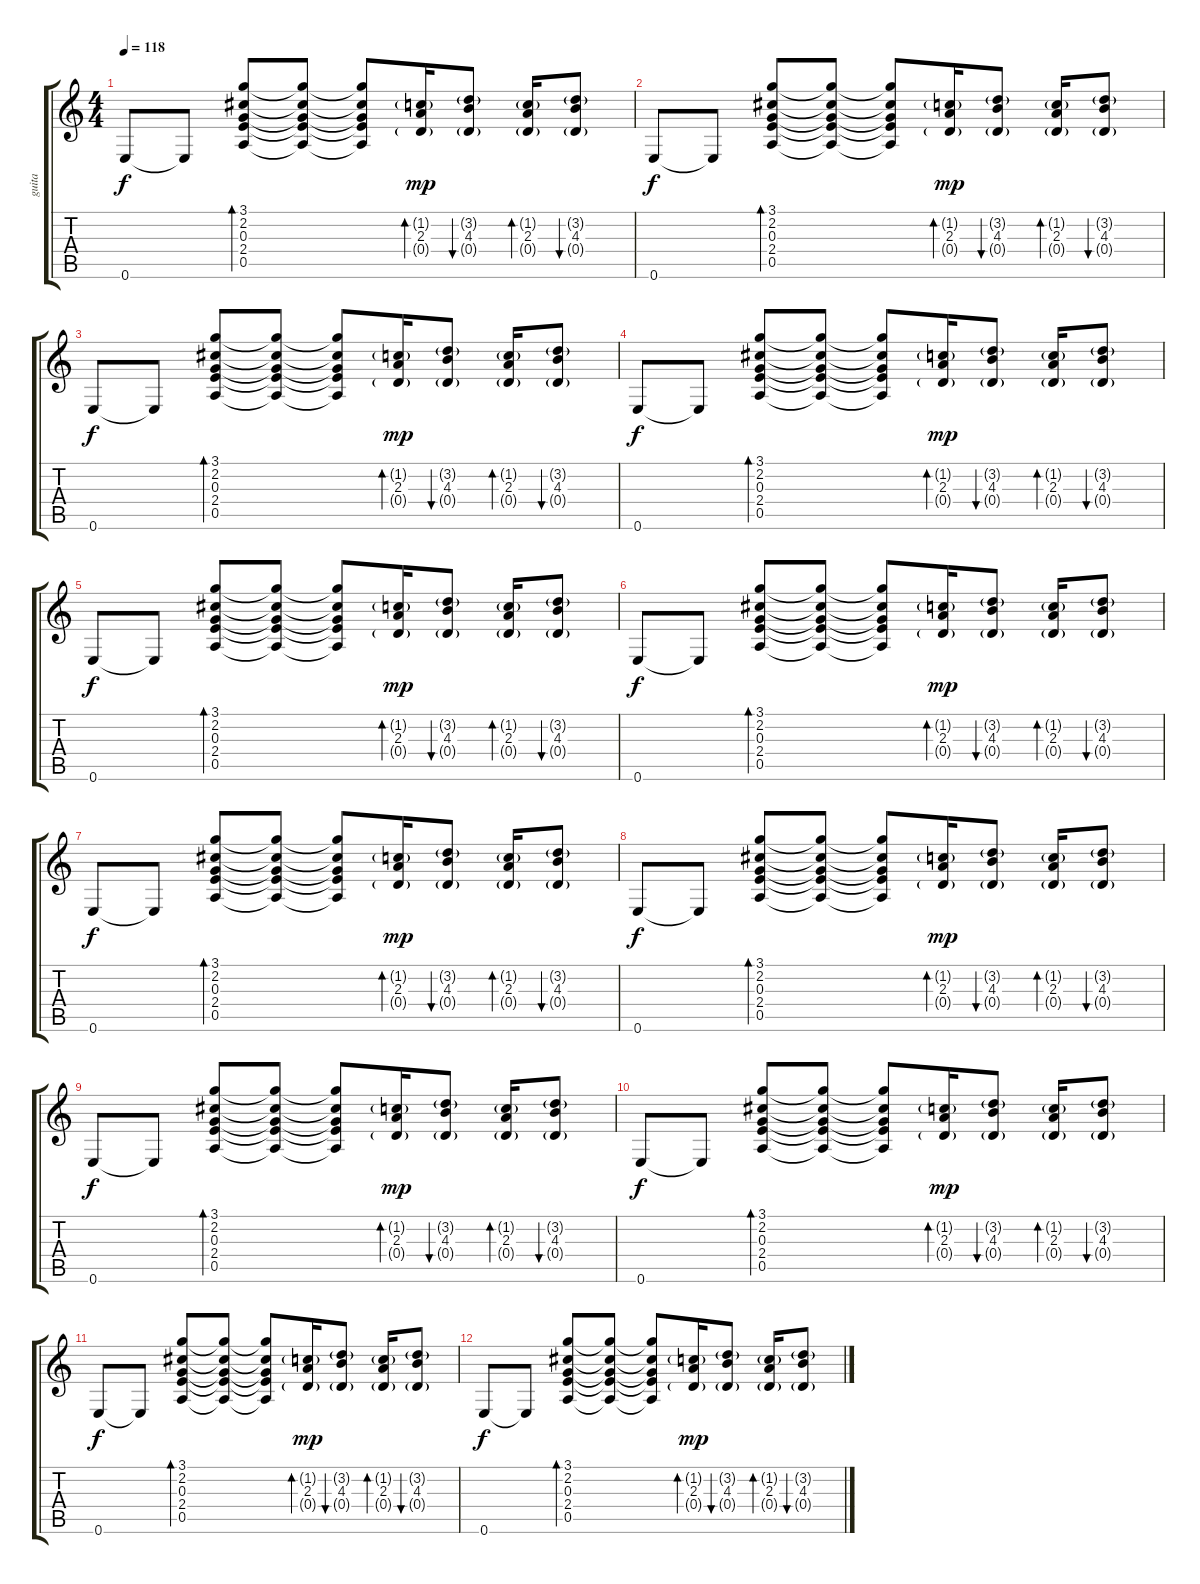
\track ("guita" "guita") {instrument acousticguitarsteel}
\staff {score tabs}
\tuning (E4 B3 G3 D3 A2 E2) {hide}
\ts (4 4)
\tempo 118
\clef g2
\ks c
0.6.8{dy f} 0.6{t}.8 (3.1 2.2 0.3 2.4 0.5).8{bd 30} (3.1{t} 2.2{t} 0.3{t} 2.4{t} 0.5{t}).8 (3.1{t} 2.2{t} 0.3{t} 2.4{t} 0.5{t}).8 (1.2{g} 2.3 0.4{g}).16{bd 30 dy mp} (3.2{g} 4.3 0.4{g}).8{bu 30} (1.2{g} 2.3 0.4{g}).16{bd 30} (3.2{g} 4.3 0.4{g}).8{bu 30} |
0.6.8{dy f} 0.6{t}.8 (3.1 2.2 0.3 2.4 0.5).8{bd 30} (3.1{t} 2.2{t} 0.3{t} 2.4{t} 0.5{t}).8 (3.1{t} 2.2{t} 0.3{t} 2.4{t} 0.5{t}).8 (1.2{g} 2.3 0.4{g}).16{bd 30 dy mp} (3.2{g} 4.3 0.4{g}).8{bu 30} (1.2{g} 2.3 0.4{g}).16{bd 30} (3.2{g} 4.3 0.4{g}).8{bu 30} |
0.6.8{dy f} 0.6{t}.8 (3.1 2.2 0.3 2.4 0.5).8{bd 30} (3.1{t} 2.2{t} 0.3{t} 2.4{t} 0.5{t}).8 (3.1{t} 2.2{t} 0.3{t} 2.4{t} 0.5{t}).8 (1.2{g} 2.3 0.4{g}).16{bd 30 dy mp} (3.2{g} 4.3 0.4{g}).8{bu 30} (1.2{g} 2.3 0.4{g}).16{bd 30} (3.2{g} 4.3 0.4{g}).8{bu 30} |
0.6.8{dy f} 0.6{t}.8 (3.1 2.2 0.3 2.4 0.5).8{bd 30} (3.1{t} 2.2{t} 0.3{t} 2.4{t} 0.5{t}).8 (3.1{t} 2.2{t} 0.3{t} 2.4{t} 0.5{t}).8 (1.2{g} 2.3 0.4{g}).16{bd 30 dy mp} (3.2{g} 4.3 0.4{g}).8{bu 30} (1.2{g} 2.3 0.4{g}).16{bd 30} (3.2{g} 4.3 0.4{g}).8{bu 30} |
0.6.8{dy f} 0.6{t}.8 (3.1 2.2 0.3 2.4 0.5).8{bd 30} (3.1{t} 2.2{t} 0.3{t} 2.4{t} 0.5{t}).8 (3.1{t} 2.2{t} 0.3{t} 2.4{t} 0.5{t}).8 (1.2{g} 2.3 0.4{g}).16{bd 30 dy mp} (3.2{g} 4.3 0.4{g}).8{bu 30} (1.2{g} 2.3 0.4{g}).16{bd 30} (3.2{g} 4.3 0.4{g}).8{bu 30} |
0.6.8{dy f} 0.6{t}.8 (3.1 2.2 0.3 2.4 0.5).8{bd 30} (3.1{t} 2.2{t} 0.3{t} 2.4{t} 0.5{t}).8 (3.1{t} 2.2{t} 0.3{t} 2.4{t} 0.5{t}).8 (1.2{g} 2.3 0.4{g}).16{bd 30 dy mp} (3.2{g} 4.3 0.4{g}).8{bu 30} (1.2{g} 2.3 0.4{g}).16{bd 30} (3.2{g} 4.3 0.4{g}).8{bu 30} |
0.6.8{dy f} 0.6{t}.8 (3.1 2.2 0.3 2.4 0.5).8{bd 30} (3.1{t} 2.2{t} 0.3{t} 2.4{t} 0.5{t}).8 (3.1{t} 2.2{t} 0.3{t} 2.4{t} 0.5{t}).8 (1.2{g} 2.3 0.4{g}).16{bd 30 dy mp} (3.2{g} 4.3 0.4{g}).8{bu 30} (1.2{g} 2.3 0.4{g}).16{bd 30} (3.2{g} 4.3 0.4{g}).8{bu 30} |
0.6.8{dy f} 0.6{t}.8 (3.1 2.2 0.3 2.4 0.5).8{bd 30} (3.1{t} 2.2{t} 0.3{t} 2.4{t} 0.5{t}).8 (3.1{t} 2.2{t} 0.3{t} 2.4{t} 0.5{t}).8 (1.2{g} 2.3 0.4{g}).16{bd 30 dy mp} (3.2{g} 4.3 0.4{g}).8{bu 30} (1.2{g} 2.3 0.4{g}).16{bd 30} (3.2{g} 4.3 0.4{g}).8{bu 30} |
0.6.8{dy f} 0.6{t}.8 (3.1 2.2 0.3 2.4 0.5).8{bd 30} (3.1{t} 2.2{t} 0.3{t} 2.4{t} 0.5{t}).8 (3.1{t} 2.2{t} 0.3{t} 2.4{t} 0.5{t}).8 (1.2{g} 2.3 0.4{g}).16{bd 30 dy mp} (3.2{g} 4.3 0.4{g}).8{bu 30} (1.2{g} 2.3 0.4{g}).16{bd 30} (3.2{g} 4.3 0.4{g}).8{bu 30} |
0.6.8{dy f} 0.6{t}.8 (3.1 2.2 0.3 2.4 0.5).8{bd 30} (3.1{t} 2.2{t} 0.3{t} 2.4{t} 0.5{t}).8 (3.1{t} 2.2{t} 0.3{t} 2.4{t} 0.5{t}).8 (1.2{g} 2.3 0.4{g}).16{bd 30 dy mp} (3.2{g} 4.3 0.4{g}).8{bu 30} (1.2{g} 2.3 0.4{g}).16{bd 30} (3.2{g} 4.3 0.4{g}).8{bu 30} |
0.6.8{dy f} 0.6{t}.8 (3.1 2.2 0.3 2.4 0.5).8{bd 30} (3.1{t} 2.2{t} 0.3{t} 2.4{t} 0.5{t}).8 (3.1{t} 2.2{t} 0.3{t} 2.4{t} 0.5{t}).8 (1.2{g} 2.3 0.4{g}).16{bd 30 dy mp} (3.2{g} 4.3 0.4{g}).8{bu 30} (1.2{g} 2.3 0.4{g}).16{bd 30} (3.2{g} 4.3 0.4{g}).8{bu 30} |
0.6.8{dy f} 0.6{t}.8 (3.1 2.2 0.3 2.4 0.5).8{bd 30} (3.1{t} 2.2{t} 0.3{t} 2.4{t} 0.5{t}).8 (3.1{t} 2.2{t} 0.3{t} 2.4{t} 0.5{t}).8 (1.2{g} 2.3 0.4{g}).16{bd 30 dy mp} (3.2{g} 4.3 0.4{g}).8{bu 30} (1.2{g} 2.3 0.4{g}).16{bd 30} (3.2{g} 4.3 0.4{g}).8{bu 30}
